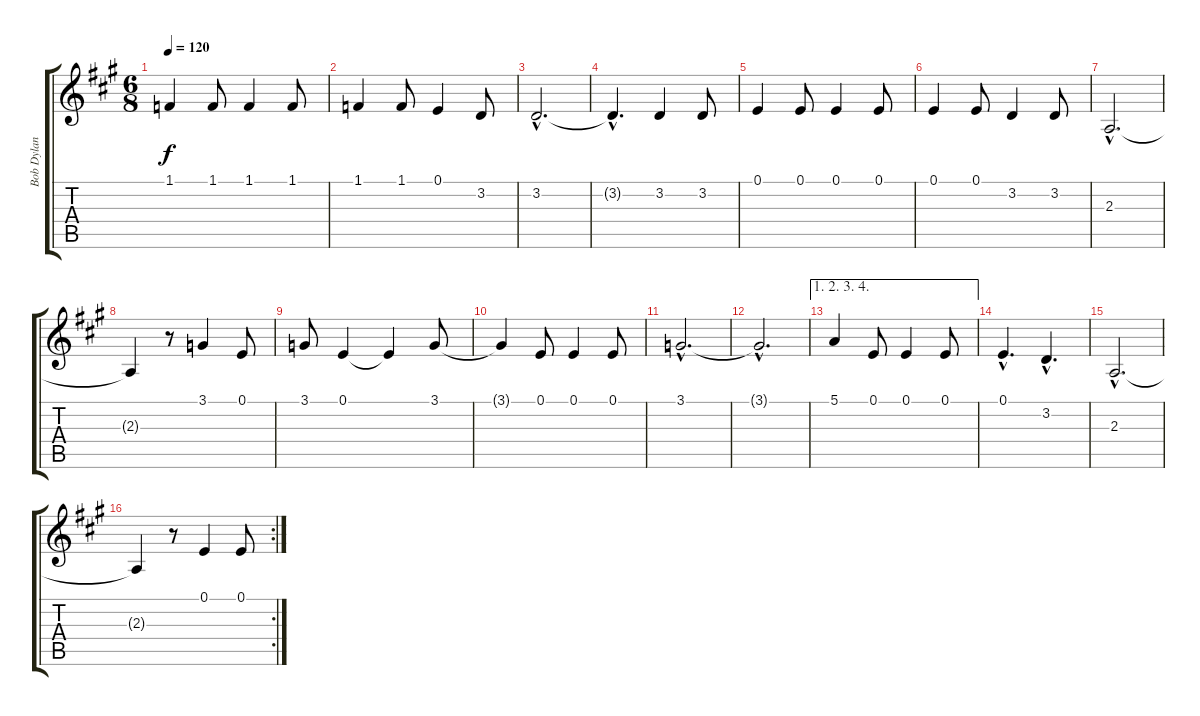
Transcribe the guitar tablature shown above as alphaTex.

\track ("Bob Dylan Voice" "Bob Dylan ") {instrument reedorgan}
\staff {score tabs}
\tuning (E4 B3 G3 D3 A2 E2) {hide}
\ts (6 8)
\tempo 120
\clef g2
\ks a
1.1.4{dy f} 1.1.8 1.1.4 1.1.8 |
1.1.4 1.1.8 0.1.4 3.2.8 |
3.2{hac}.2{d} |
3.2{hac t}.4{d} 3.2.4 3.2.8 |
0.1.4 0.1.8 0.1.4 0.1.8 |
0.1.4 0.1.8 3.2.4 3.2.8 |
2.3{hac}.2{d} |
2.3{t}.4 r.8 3.1.4 0.1.8 |
3.1.8 0.1.4 0.1{t}.4 3.1.8 |
3.1{t}.4 0.1.8 0.1.4 0.1.8 |
3.1{hac}.2{d} |
3.1{hac t}.2{d} |
\ae (1 2 3 4)
5.1.4 0.1.8 0.1.4 0.1.8 |
0.1{hac}.4{d} 3.2{hac}.4{d} |
2.3{hac}.2{d} |
\rc 2
2.3{t}.4 r.8 0.1.4 0.1.8
